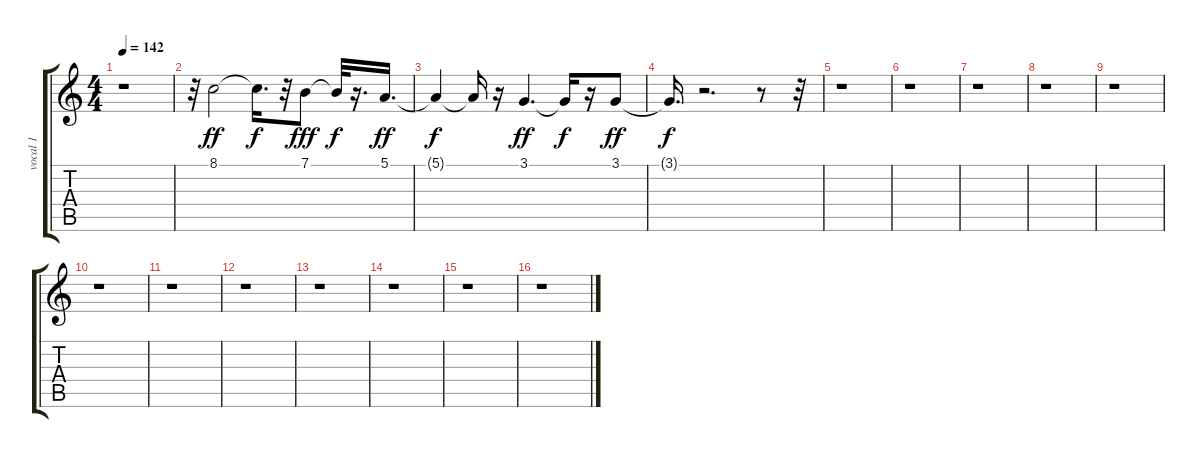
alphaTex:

\track ("vocal 1" "vocal 1") {instrument lead2sawtooth}
\staff {score tabs}
\tuning (E4 B3 G3 D3 A2 E2) {hide}
\ts (4 4)
\tempo 142
\clef g2
\ks c
r.1{dy f} |
r.32 8.1.2{dy ff} 8.1{t}.16{d dy f} r.32 7.1.8{dy fff} 7.1{t}.32{dy f} r.16{d} 5.1.16{d dy ff} |
5.1{t}.4{dy f} 5.1{t}.16 r.16 3.1.4{d dy ff} 3.1{t}.16{dy f} r.16 3.1.8{dy ff} |
3.1{t}.16{d dy f} r.2{d} r.8 r.32 |
r.1 |
r.1 |
r.1 |
r.1 |
r.1 |
r.1 |
r.1 |
r.1 |
r.1 |
r.1 |
r.1 |
r.1
